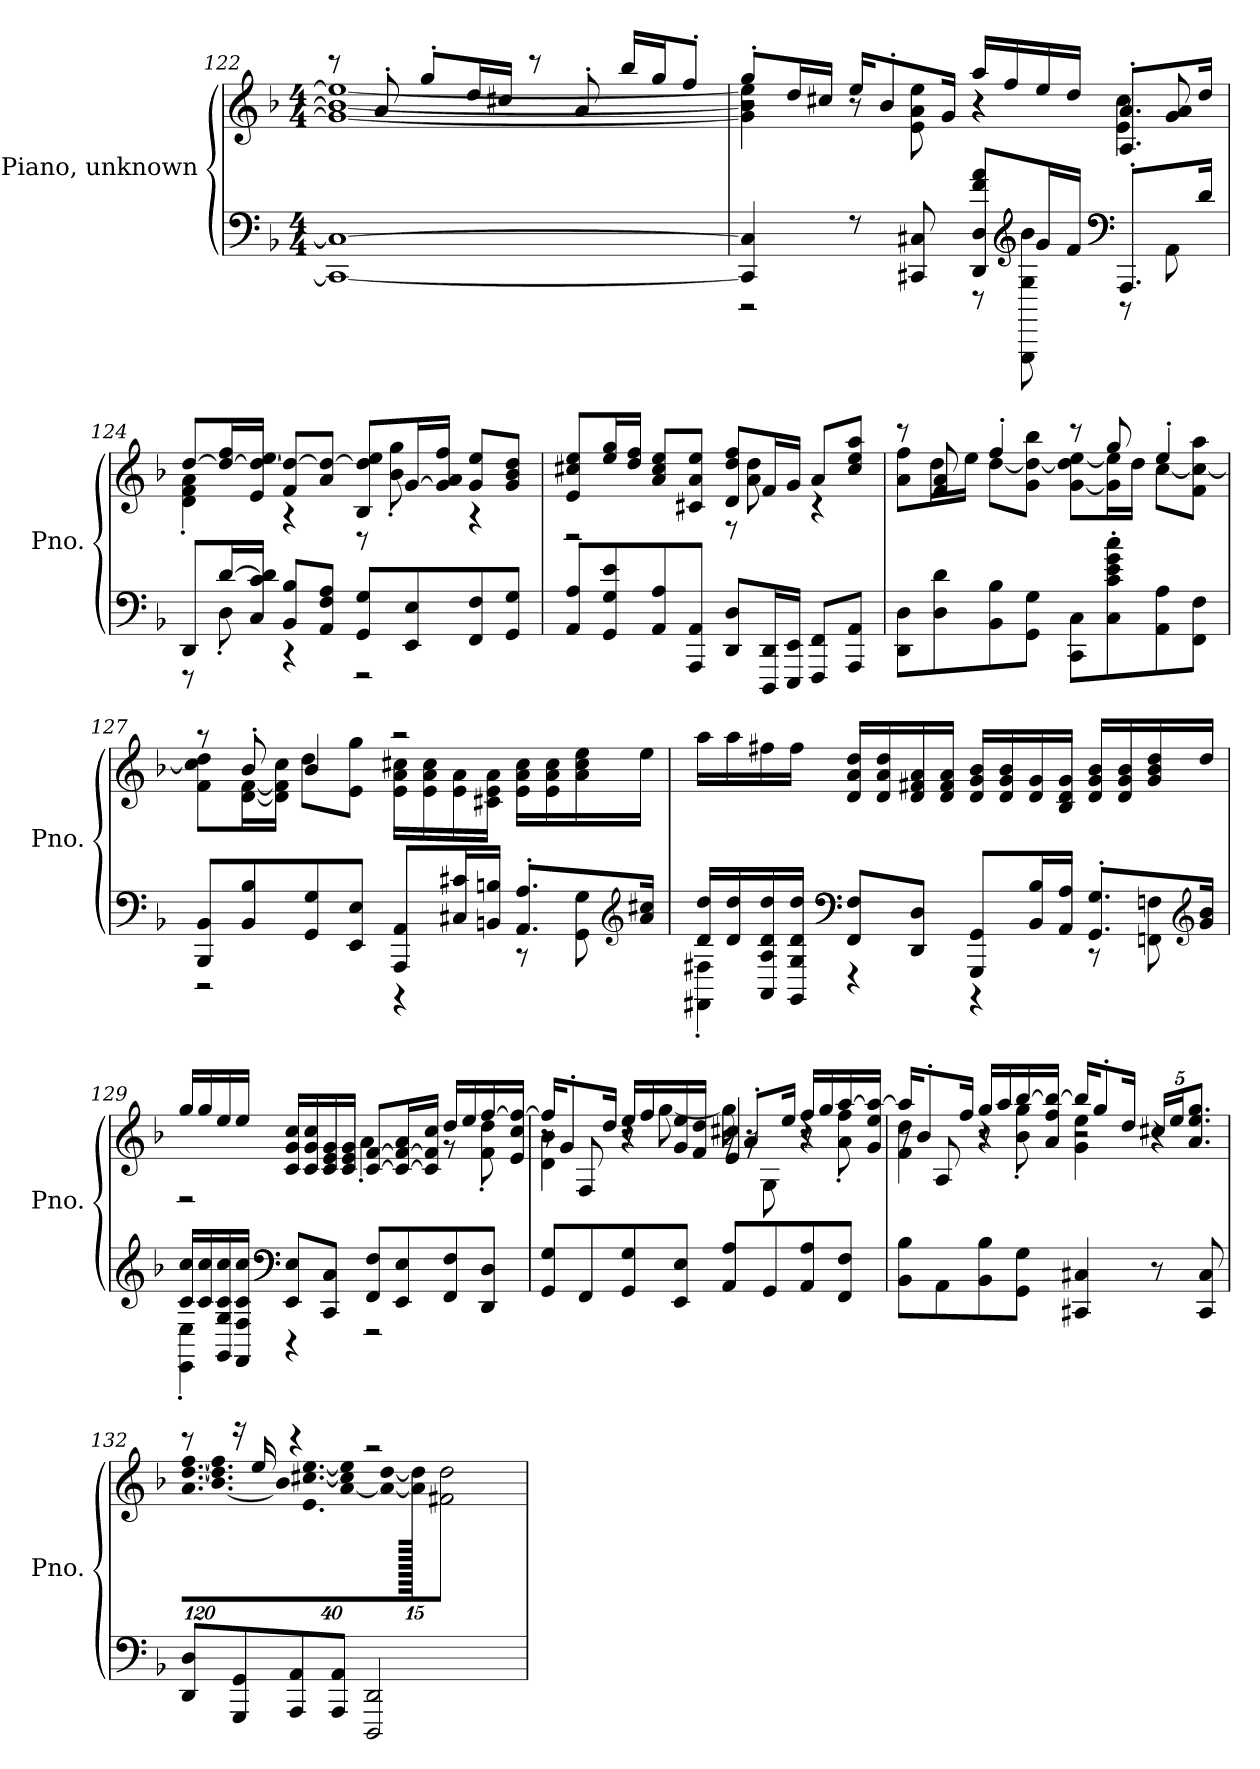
**kern	**kern
*part1	*part1
*staff2	*staff1
*I"Piano, unknown	*
*I'Pno.	*
*clefF4	*clefG2
*k[b-]	*k[b-]
*M4/4	*M4/4
=122	=122
*	*^
1CC#_ 1C#_	8r	1g_ 1b-_ 1ee_
.	8a'/	.
.	8gg'/L	.
.	16dd/L	.
.	16cc#X/JJ	.
.	8r	.
.	8a'/	.
.	16bb-/LL	.
.	16gg/J	.
.	8ff'/J	.
!!LO:LB:g=z
=123	=123	=123
*^	*	*^
4CC#/] 4C#/]	2r	8gg'/L	4g\] 4b-\] 4ee\]	2r
.	.	16dd/L	.	.
.	.	16cc#X/JJ	.	.
8r	.	16ee/KL	8r	.
.	.	8b-'/	.	.
8CC#X/ 8C#X/	.	.	8e\ 8a\ 8ee\	.
.	.	16g/Jk	.	.
8DD/ 8D/ 8f/ 8a/L	8r	16aa/LL	4r	4r
.	.	16ff/	.	.
*clefG2	*	*	*	*
16g/L	8GGG\ 8G\ 8b-\	16ee/	.	.
16f/JJ	.	16dd/JJ	.	.
*clefF4	*	*	*	*
8.AAA'/L	8r	8.A/' 8.a/'L	4e\ 4cc#\	8r
.	8AA\	.	.	8g/ 8a/
16d/Jk	.	16dd/Jk	.	.
*	*	*	*v	*v
=124	=124	=124	=124
8DD/L	8r	[8dd/L	4d\' 4f\' 4a\'
[16d/L	8D'\	16dd/_ 16ff/L	.
16C/ 16c/ 16d/]JJ	.	16e/ 16dd/_ 16ee/JJ	.
8BB-/ 8B-/L	4r	8f/ 8dd/_L	4r
8AA/ 8F/ 8A/J	.	8a/ 8dd/_J	.
8GG/ 8G/L	2r	8B-/ 8dd/] 8ee/L	8r
8EE/ 8E/	.	[16g/L	8b-\' 8gg\'
.	.	16g/] 16a/ 16ff/JJ	.
8FF/ 8F/	.	8g/ 8ee/L	4r
8GG/ 8G/J	.	8g/ 8b-/ 8dd/J	.
*v	*v	*	*
!!LO:LB:g=z	!!
=125	=125	=125
8AA/ 8A/L	8e/ 8cc#X/ 8ee/L	2r
8GG/ 8G/ 8e/	16ee/ 16gg/L	.
.	16dd/ 16ff/JJ	.
8AA/ 8A/	8a/ 8cc#/ 8ee/L	.
8AAA/ 8AA/J	8c#X/ 8a/ 8ee/J	.
8DD/ 8D/L	8d/ 8dd/ 8ff/L	8r
16DDD/ 16DD/L	16f/L	8a\ 8dd\
16EEE/ 16EE/JJ	16g/JJ	.
8FFF/ 8FF/L	8a/L	4r
8AAA/ 8AA/J	8cc#/ 8ee/ 8aa/J	.
=126	=126	=126
8DD\ 8D\L	8r	8a\ 8ff\L
8D\ 8d\	8f/ 8a/	16dd\L
.	.	16ee\JJ
8BB-\ 8B-\	4ff'/	[8dd\L
8GG\ 8G\J	.	8g\ 8dd\_ 8bb-\J
8CC\ 8C\L	8r	[8g\ 8dd\] [8ee\L
8C\' 8c\' 8e\' 8g\' 8cc\'	8gg/	16g\] 16ee\]L
.	.	16dd\JJ
8AA\ 8A\	4ee'/	[8cc\L
8FF\ 8F\J	.	8f\ 8cc\_ 8aa\J
!!LO:PB:g=z	!!
=127	=127	=127
*^	*	*
8BBB-/ 8BB-/L	2r	8r	8f\ 8cc\] 8dd\L
8BB-/ 8B-/	.	8b-'/	[16d\ [16f\L
.	.	.	16d\] 16f\] 16cc\JJ
8GG/ 8G/	.	4b-/	8dd\L
8EE/ 8E/J	.	.	8e\ 8gg\J
8AAA/ 8AA/L	4r	2r	16e\ 16a\ 16cc#X\LL
.	.	.	16e\ 16a\ 16cc#\
16C#X/ 16c#X/L	.	.	16e\ 16a\
16BBn/ 16Bn/JJ	.	.	16c#X\ 16e\ 16a\JJ
8.AA/' 8.A/'L	8r	.	16e\ 16a\ 16cc#\LL
.	.	.	16e\ 16a\ 16cc#\
.	8GG\ 8G\	.	16a\ 16cc#\ 16ee\
*clefG2	*	*	*
16a/ 16cc#X/Jk	.	.	16ee\JJ
*	*	*v	*v
=128	=128	=128
16d/ 16dd/LL	4FF#X\' 4F#X\'	16aa\LL
16d/ 16dd/	.	16aa\
16AA/ 16A/ 16d/ 16dd/	.	16ff#X\
16GG/ 16G/ 16d/ 16dd/JJ	.	16ff#\JJ
*clefF4	*	*
8FF#/ 8F#/L	4r	16d/ 16a/ 16dd/LL
.	.	16d/ 16a/ 16dd/
8DD/ 8D/J	.	16d/ 16f#X/ 16a/
.	.	16d/ 16f#/ 16a/JJ
8GGG/ 8GG/L	4r	16d/ 16g/ 16b-/LL
.	.	16d/ 16g/ 16b-/
16BB-/ 16B-/L	.	16d/ 16g/
16AA/ 16A/JJ	.	16B-/ 16d/ 16g/JJ
8.GG/' 8.G/'L	8r	16d/ 16g/ 16b-/LL
.	.	16d/ 16g/ 16b-/
.	8FFn\ 8Fn\	16g/ 16b-/ 16dd/
*clefG2	*	*
16g/ 16b-/Jk	.	16dd/JJ
!!LO:LB:g=z
=129	=129	=129
*	*	*^
16c/ 16cc/LL	4EE\' 4E\'	16gg/LL	2r
16c/ 16cc/	.	16gg/	.
16GG/ 16G/ 16c/ 16cc/	.	16ee/	.
16FF/ 16F/ 16c/ 16cc/JJ	.	16ee/JJ	.
*clefF4	*	*	*
8EE/ 8E/L	4r	16c/ 16g/ 16cc/LL	.
.	.	16c/ 16g/ 16cc/	.
8CC/ 8C/J	.	16c/ 16e/ 16g/	.
.	.	16c/ 16e/ 16g/JJ	.
8FF/ 8F/L	2r	[8c/ [8f/L	4a'\
8EE/ 8E/	.	16c/_ 16f/_ 16a/L	.
.	.	16c/] 16f/] 16cc/JJ	.
8FF/ 8F/	.	16dd/LL	8r
.	.	16ee/	.
8DD/ 8D/J	.	[16ff/	8f\' 8dd\'
.	.	16e/ 16cc/ 16ff/_JJ	.
*v	*v	*	*
=130	=130	=130
*	*	*^
8GG/ 8G/L	16ff/KL]	4d\ 4b-\	8r
.	8g'/	.	.
8FF/	.	.	8F/
.	16dd/Jk	.	.
8GG/ 8G/	16ee/LL	8r	4r
.	16ff/	.	.
8EE/ 8E/J	16g/ 16ee/	[8gg\	.
.	16f/ 16dd/JJ	.	.
8AA/ 8A/L	16r	16gg\]	4e/ 4cc#X/
.	8a'/L	16r	.
8GG/	.	8G\	.
.	16ee/Jk	.	.
8AA/ 8A/	16ff/LL	8r	4r
.	16gg/	.	.
8FF/ 8F/J	[16aa/	8a\' 8ff\'	.
.	16g/ 16ee/ 16aa/_JJ	.	.
!!LO:LB:g=z	!!	!!
=131	=131	=131	=131
8BB-\ 8B-\L	16aa/KL]	4f\ 4dd\	8r
.	8b-'/	.	.
8AA\	.	.	8A/
.	16ff/Jk	.	.
8BB-\ 8B-\	16gg/LL	8r	4r
.	16aa/	.	.
8GG\ 8G\J	[16bb-/	8b-\' 8gg\'	.
.	16a/ 16ff/ 16bb-/_JJ	.	.
4CC#X/ 4C#X/	16bb-/KL]	4g\ 4ee\	2r
.	8gg'/	.	.
.	16dd/Jk	.	.
*	*Xbrackettup	*	*
8r	20cc#X/LL	4r	.
.	20ee/J	.	.
.	10.a/ 10.ee/ 10.gg/J	.	.
8CC#/ 8C#/	.	.	.
*	*	*v	*v
=132	=132	=132
!	!	!LO:N:vis=16.
8DD/ 8D/L	8r	960%103a\ [960%103dd\ [960%103ff\LL
!	!	!LO:N:vis=16.
.	.	[960%103b-\ 960%103dd\] 960%103ff\]
8GGG/ 8GG/	16r	.
.	16ee/	.
!	!	!LO:N:vis=32
.	.	640%23b-\JJk]
8AAA/ 8AA/	4r	.
!	!	!LO:N:vis=16.
.	.	960%103e\ [960%103cc#X\ [960%103ee\LL
!	!	!LO:N:vis=16
.	.	[1920%137a\ 1920%137cc#\] 1920%137ee\]
8AAA/ 8AA/J	.	.
.	.	240%17a\_ [240%17dd\J
2DDD/ 2DD/	2r	1920a\] 1920dd\]
.	.	2f#X\ 2dd\
1920ryy	1920ryy	.
*	*v	*v
=	=
*-	*-
